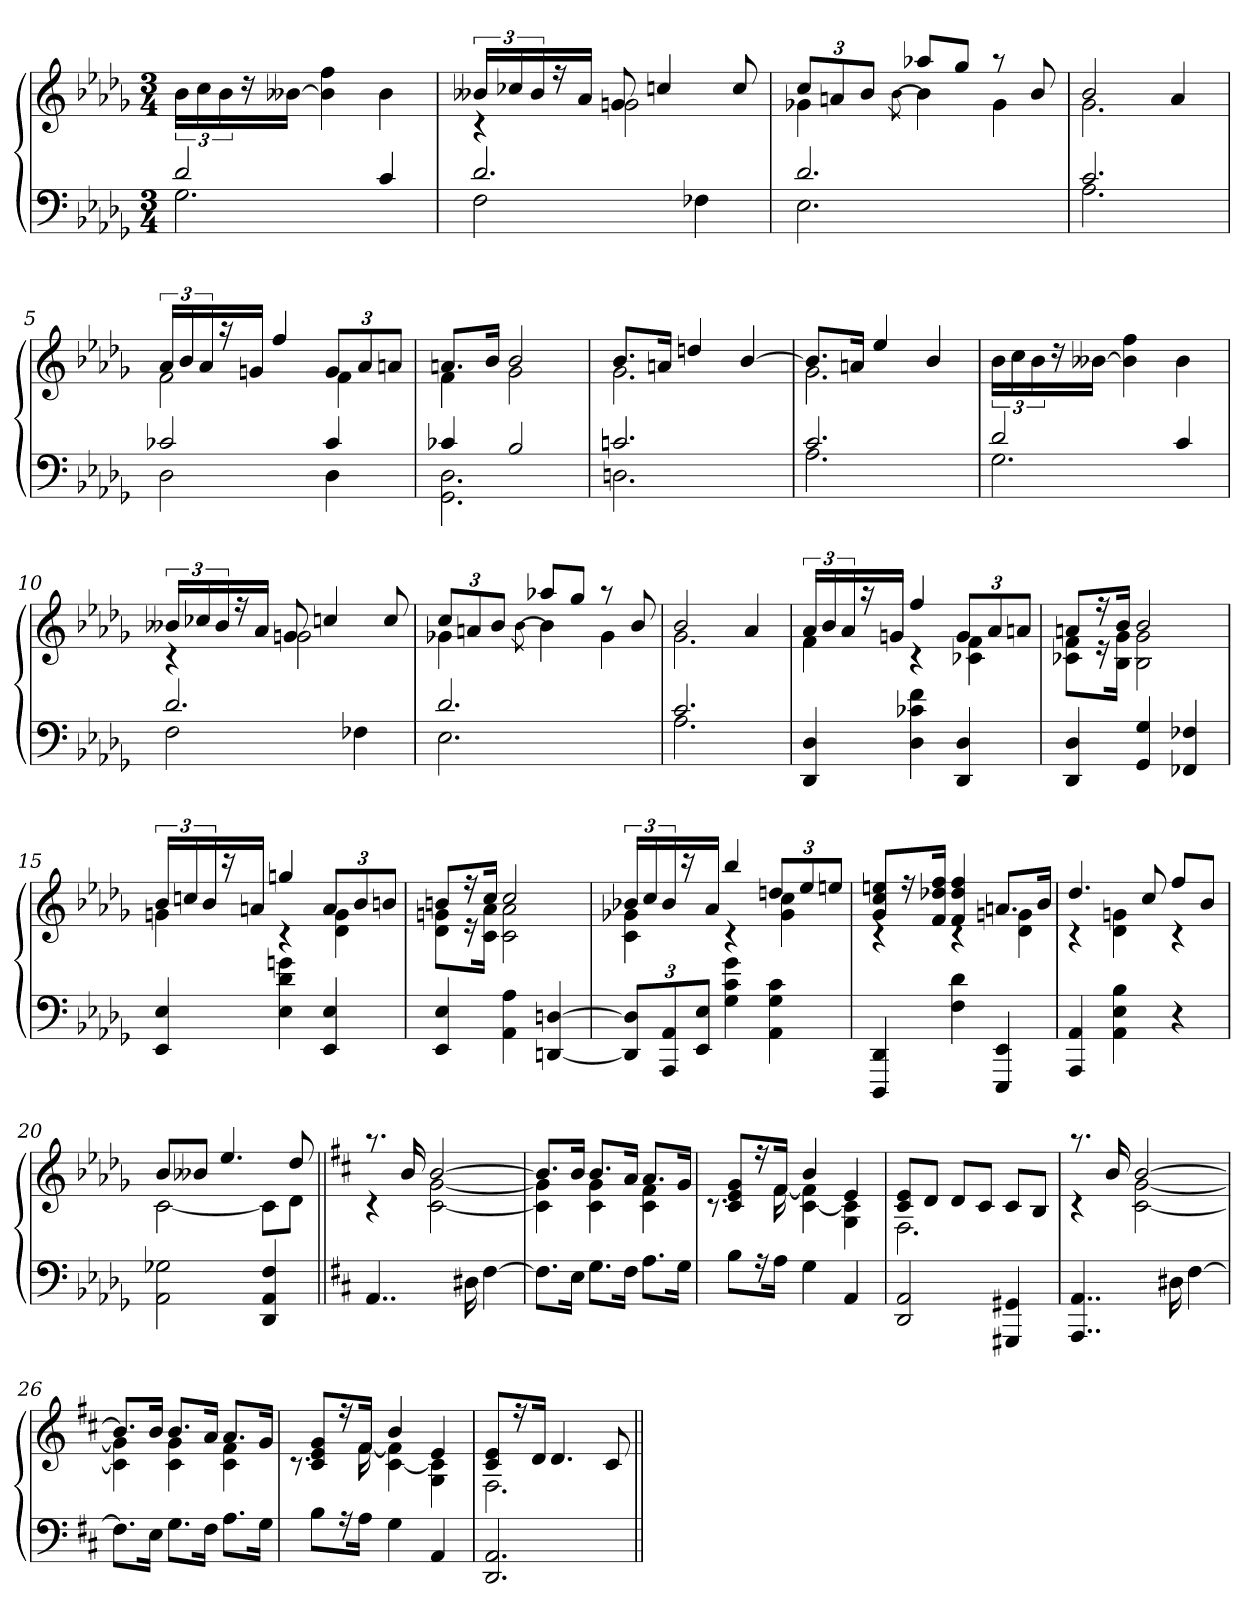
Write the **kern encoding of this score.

**kern	**kern
*part1	*part1
*staff2	*staff1
*clefF4	*clefG2
*k[b-e-a-d-g-]	*k[b-e-a-d-g-]
*D-:	*D-:
*M3/4	*M3/4
=1	=1
*^	*
2d-	2.G-	24b-LL
.	.	24cc
.	.	24b-
.	.	16r
.	.	[16b--XJJ
.	.	4b--] 4ff
4c	.	4b--
=2	=2	=2
*	*	*^
2.d-	2F	24b--XLL	4rc
.	.	24cc-X	.
.	.	24b--	.
.	.	16r	.
.	.	16a-JJ	.
.	.	8gn	2g
.	.	4ccn	.
.	4F-X	.	.
.	.	8cc	.
=3	=3	=3	=3
2.d-	2.E-	12ccL	4g-X
.	.	12an	.
.	.	12b-J	.
.	.	.	[8qb-\
.	.	8aa-XL	4b-]
.	.	8gg-J	.
.	.	8raa	4g-
.	.	8b-	.
=4	=4	=4	=4
2.c	2.A-	2b-	2.g-
.	.	4a-	.
=5	=5	=5	=5
2c-X	2D-	24a-LL	2f
.	.	24b-	.
.	.	24a-	.
.	.	16r	.
.	.	16gnJJ	.
.	.	4ff	.
4c-	4D-	12gL	4f
.	.	12a-	.
.	.	12anJ	.
=6	=6	=6	=6
4c-X	2.GG- 2.D-	8.anL	4f
.	.	16b-Jk	.
2B-	.	2b-	2g-
=7	=7	=7	=7
2.cn	2.Dn	8.b-L	2.g-
.	.	16anJk	.
.	.	4ddn	.
.	.	[4b-	.
=8	=8	=8	=8
2.c	2.A-	8.b-L]	2.g-
.	.	16anJk	.
.	.	4ee-	.
.	.	4b-	.
*	*	*v	*v
=9	=9	=9
2d-	2.G-	24b-LL
.	.	24cc
.	.	24b-
.	.	16r
.	.	[16b--XJJ
.	.	4b--] 4ff
4c	.	4b--
=10	=10	=10
*	*	*^
2.d-	2F	24b--XLL	4rc
.	.	24cc-X	.
.	.	24b--	.
.	.	16r	.
.	.	16a-JJ	.
.	.	8gn	2g
.	.	4ccn	.
.	4F-X	.	.
.	.	8cc	.
=11	=11	=11	=11
2.d-	2.E-	12ccL	4g-X
.	.	12an	.
.	.	12b-J	.
.	.	.	[8qb-\
.	.	8aa-XL	4b-]
.	.	8gg-J	.
.	.	8raa	4g-
.	.	8b-	.
=12	=12	=12	=12
2.c	2.A-	2b-	2.g-
.	.	4a-	.
*v	*v	*	*
=13	=13	=13
4DD- 4D-	24a-LL	4f
.	24b-	.
.	24a-	.
.	16r	.
.	16gnJJ	.
4D- 4c-X 4f	4ff	4rc
4DD- 4D-	12gL	4c-X 4f
.	12a-	.
.	12anJ	.
=14	=14	=14
4DD- 4D-	8anL	8c-X 8fL
.	16r	16r
.	16b-Jk	16B- 16g-Jk
4GG- 4G-	2b-	2B- 2g-
4FF-X 4F-X	.	.
=15	=15	=15
4EE- 4E-	24b-LL	4gn
.	24ccn	.
.	24b-	.
.	16r	.
.	16anJJ	.
4E- 4d- 4gn	4ggn	4rc
4EE- 4E-	12aL	4d- 4g
.	12b-	.
.	12bnJ	.
=16	=16	=16
4EE- 4E-	8bnL	8d- 8gnL
.	16r	16r
.	16ccJk	16c 16a-Jk
4AA- 4A-	2cc	2c 2a-
[4DDn [4Dn	.	.
=17	=17	=17
12DD] 12D]L	24b-XLL	4c 4g-X
.	24cc	.
12AAA- 12AA-	24b-	.
.	16r	.
12EE- 12E-J	.	.
.	16a-JJ	.
4G- 4c 4g-	4bb-	4rc
4AA- 4G- 4c	12ddnL	4g- 4cc
.	12ee-	.
.	12eenJ	.
=18	=18	=18
4DDD- 4DD-	8g- 8cc 8eenL	4rc
.	16r	.
.	16f 16dd-X 16ffJk	.
4F 4d-	4f 4dd- 4ff	4rc
4EEE- 4EE-	8.anL	4d- 4gn
.	16b-Jk	.
=19	=19	=19
4AAA- 4AA-	4.dd-	4rc
4AA- 4E- 4B-	.	4d- 4gn
.	8cc	.
4r	8ffL	4rc
.	8b-J	.
=20	=20	=20
2AA- 2G-X	8b-L	[2c
.	8b--XJ	.
.	4.ee-	.
4DD- 4AA- 4F	.	8cL]
.	8dd-	8d-J
=21||	=21||	=21||
*k[f#c#]	*k[f#c#]	*
4..AA	8.raa	4rc
.	16b	.
.	[2b	[2c# [2g
16D#X	.	.
[4F#	.	.
=22	=22	=22
8.F#L]	8.bL]	4c#] 4g]
16EJk	16bJk	.
8.GL	8.bL	4c# 4g
16F#Jk	16aJk	.
8.AL	8.aL	4c# 4f#
16GJk	16gJk	.
=23	=23	=23
8BL	8c# 8e 8gL	8.rc
16r	16r	.
16AJk	16f#Jk	[16f#
4G	4b	[4c# 4f#]
4AA	4e	4G 4c#]
=24	=24	=24
2DD 2AA	8c# 8eL	2.F#
.	8dJ	.
.	8dL	.
.	8c#J	.
4GGG#X 4GG#X	8c#L	.
.	8BJ	.
=25	=25	=25
4..AAA 4..AA	8.raa	4rc
.	16b	.
.	[2b	[2c# [2g
16D#X	.	.
[4F#	.	.
=26	=26	=26
8.F#L]	8.bL]	4c#] 4g]
16EJk	16bJk	.
8.GL	8.bL	4c# 4g
16F#Jk	16aJk	.
8.AL	8.aL	4c# 4f#
16GJk	16gJk	.
=27	=27	=27
8BL	8c# 8e 8gL	8.rc
16r	16r	.
16AJk	16f#Jk	[16f#
4G	4b	[4c# 4f#]
4AA	4e	4G 4c#]
=28	=28	=28
2.DD 2.AA	8c# 8eL	2.F#
.	16r	.
.	16dJk	.
.	4.d	.
.	8c#	.
*	*v	*v
=||	=||
*-	*-
